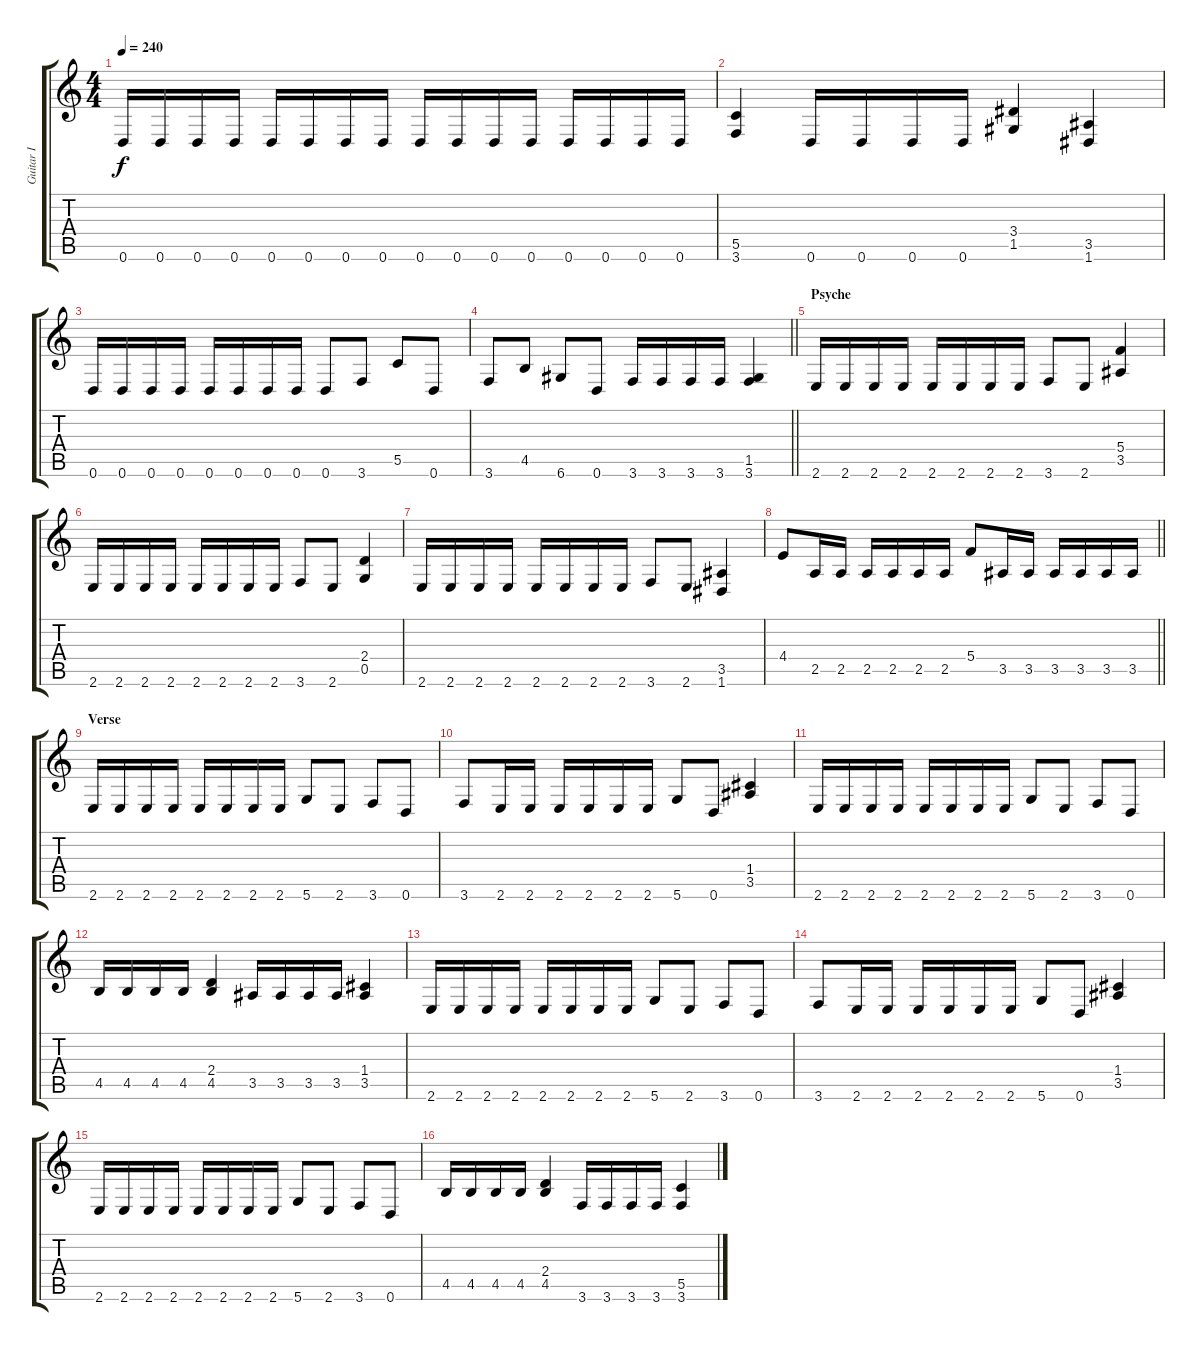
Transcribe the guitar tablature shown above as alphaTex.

\track ("Guitar I" "Guitar I") {instrument distortionguitar}
\staff {score tabs}
\tuning (D4 A3 F3 C3 G2 D2) {hide}
\ts (4 4)
\tempo 240
\clef g2
\ks c
0.6.16{dy f} 0.6.16 0.6.16 0.6.16 0.6.16 0.6.16 0.6.16 0.6.16 0.6.16 0.6.16 0.6.16 0.6.16 0.6.16 0.6.16 0.6.16 0.6.16 |
(5.5 3.6).4 0.6.16 0.6.16 0.6.16 0.6.16 (3.4 1.5).4 (3.5 1.6).4 |
0.6.16 0.6.16 0.6.16 0.6.16 0.6.16 0.6.16 0.6.16 0.6.16 0.6.8 3.6.8 5.5.8 0.6.8 |
\barLineRight lightlight
3.6.8 4.5.8 6.6.8 0.6.8 3.6.16 3.6.16 3.6.16 3.6.16 (1.5 3.6).4 |
\section ("" "Psyche")
2.6.16 2.6.16 2.6.16 2.6.16 2.6.16 2.6.16 2.6.16 2.6.16 3.6.8 2.6.8 (5.4 3.5).4 |
2.6.16 2.6.16 2.6.16 2.6.16 2.6.16 2.6.16 2.6.16 2.6.16 3.6.8 2.6.8 (2.4 0.5).4 |
2.6.16 2.6.16 2.6.16 2.6.16 2.6.16 2.6.16 2.6.16 2.6.16 3.6.8 2.6.8 (3.5 1.6).4 |
\barLineRight lightlight
4.4.8 2.5.16 2.5.16 2.5.16 2.5.16 2.5.16 2.5.16 5.4.8 3.5.16 3.5.16 3.5.16 3.5.16 3.5.16 3.5.16 |
\section ("" "Verse")
2.6.16 2.6.16 2.6.16 2.6.16 2.6.16 2.6.16 2.6.16 2.6.16 5.6.8 2.6.8 3.6.8 0.6.8 |
3.6.8 2.6.16 2.6.16 2.6.16 2.6.16 2.6.16 2.6.16 5.6.8 0.6.8 (1.4 3.5).4 |
2.6.16 2.6.16 2.6.16 2.6.16 2.6.16 2.6.16 2.6.16 2.6.16 5.6.8 2.6.8 3.6.8 0.6.8 |
4.5.16 4.5.16 4.5.16 4.5.16 (2.4 4.5).4 3.5.16 3.5.16 3.5.16 3.5.16 (1.4 3.5).4 |
2.6.16 2.6.16 2.6.16 2.6.16 2.6.16 2.6.16 2.6.16 2.6.16 5.6.8 2.6.8 3.6.8 0.6.8 |
3.6.8 2.6.16 2.6.16 2.6.16 2.6.16 2.6.16 2.6.16 5.6.8 0.6.8 (1.4 3.5).4 |
2.6.16 2.6.16 2.6.16 2.6.16 2.6.16 2.6.16 2.6.16 2.6.16 5.6.8 2.6.8 3.6.8 0.6.8 |
4.5.16 4.5.16 4.5.16 4.5.16 (2.4 4.5).4 3.6.16 3.6.16 3.6.16 3.6.16 (5.5 3.6).4
